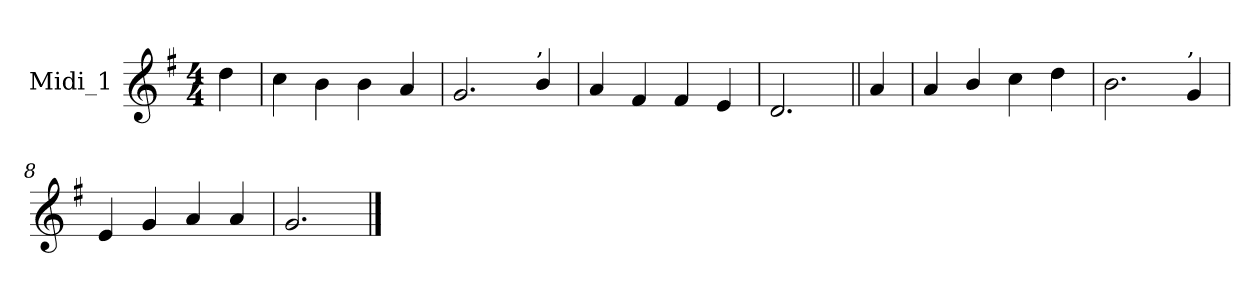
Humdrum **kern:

**kern
*part1
*staff1
*I"Midi_1
*clefG2
*k[f#]
*G:
*M4/4
=
4dd
=1
4cc
4b
4b
4a
=2
2.g
!LO:TX:a:t=,
4b/
=3
4a
4f#
4f#
4e
=4
2.d
!!LO:LB:g=z
=5||
4a
=6
4a
4b/
4cc
4dd
=7
2.b
!LO:TX:a:t=,
4g
=8
4e
4g
4a
4a
=9
2.g
==
*-
